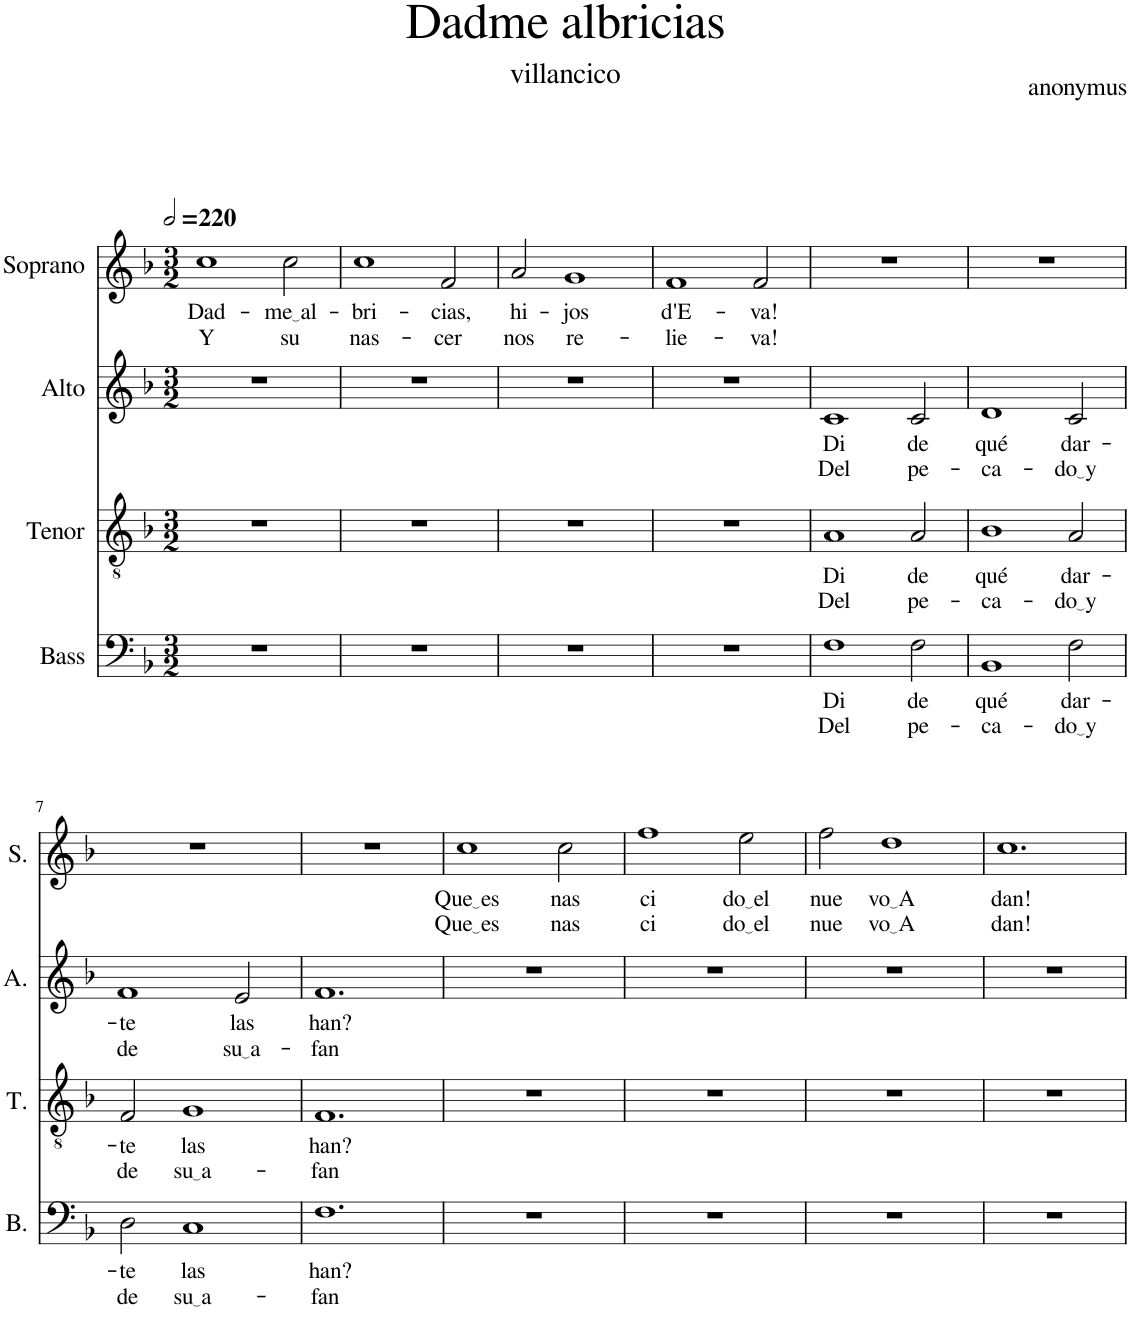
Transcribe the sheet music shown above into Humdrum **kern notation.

**kern	**text	**text	**kern	**text	**text	**kern	**text	**text	**kern	**text	**text
*part4	*part4	*part4	*part3	*part3	*part3	*part2	*part2	*part2	*part1	*part1	*part1
*staff4	*staff4	*staff4	*staff3	*staff3	*staff3	*staff2	*staff2	*staff2	*staff1	*staff1	*staff1
*I"Bass	*	*	*I"Tenor	*	*	*I"Alto	*	*	*I"Soprano	*	*
*I'B.	*	*	*I'T.	*	*	*I'A.	*	*	*I'S.	*	*
*clefF4	*	*	*clefGv2	*	*	*clefG2	*	*	*clefG2	*	*
*k[b-]	*	*	*k[b-]	*	*	*k[b-]	*	*	*k[b-]	*	*
*M3/2	*	*	*M3/2	*	*	*M3/2	*	*	*M3/2	*	*
*MM440	*	*	*MM440	*	*	*MM440	*	*	*MM440	*	*
=1	=1	=1	=1	=1	=1	=1	=1	=1	=1	=1	=1
!	!	!	!	!	!	!	!	!	!	!LO:LY:b	!LO:LY:b
1.r	.	.	1.r	.	.	1.r	.	.	1cc	Dad-	Y
!	!	!	!	!	!	!	!	!	!	!LO:LY:b	!LO:LY:b
.	.	.	.	.	.	.	.	.	2cc\	me al	su
=2	=2	=2	=2	=2	=2	=2	=2	=2	=2	=2	=2
!	!	!	!	!	!	!	!	!	!	!LO:LY:b	!LO:LY:b
1.r	.	.	1.r	.	.	1.r	.	.	1cc	-bri-	nas-
!	!	!	!	!	!	!	!	!	!	!LO:LY:b	!LO:LY:b
.	.	.	.	.	.	.	.	.	2f/	-cias,	-cer
=3	=3	=3	=3	=3	=3	=3	=3	=3	=3	=3	=3
!	!	!	!	!	!	!	!	!	!	!LO:LY:b	!LO:LY:b
1.r	.	.	1.r	.	.	1.r	.	.	2a/	hi-	nos
!	!	!	!	!	!	!	!	!	!	!LO:LY:b	!LO:LY:b
.	.	.	.	.	.	.	.	.	1g	-jos	re-
=4	=4	=4	=4	=4	=4	=4	=4	=4	=4	=4	=4
!	!	!	!	!	!	!	!	!	!	!LO:LY:b	!LO:LY:b
1.r	.	.	1.r	.	.	1.r	.	.	1f	d'E-	-lie-
!	!	!	!	!	!	!	!	!	!	!LO:LY:b	!LO:LY:b
.	.	.	.	.	.	.	.	.	2f/	-va!	-va!
=5	=5	=5	=5	=5	=5	=5	=5	=5	=5	=5	=5
!	!LO:LY:b	!LO:LY:b	!	!LO:LY:b	!LO:LY:b	!	!LO:LY:b	!LO:LY:b	!	!	!
1F	Di	Del	1A	Di	Del	1c	Di	Del	1.r	.	.
!	!LO:LY:b	!LO:LY:b	!	!LO:LY:b	!LO:LY:b	!	!LO:LY:b	!LO:LY:b	!	!	!
2F\	de	pe-	2A/	de	pe-	2c/	de	pe-	.	.	.
=6	=6	=6	=6	=6	=6	=6	=6	=6	=6	=6	=6
!	!LO:LY:b	!LO:LY:b	!	!LO:LY:b	!LO:LY:b	!	!LO:LY:b	!LO:LY:b	!	!	!
1BB-	qué	-ca-	1B-	qué	-ca-	1d	qué	-ca-	1.r	.	.
!	!LO:LY:b	!LO:LY:b	!	!LO:LY:b	!LO:LY:b	!	!LO:LY:b	!LO:LY:b	!	!	!
2F\	dar-	do y	2A/	dar-	do y	2c/	dar-	do y	.	.	.
!!LO:LB:g=z
=7	=7	=7	=7	=7	=7	=7	=7	=7	=7	=7	=7
!	!LO:LY:b	!LO:LY:b	!	!LO:LY:b	!LO:LY:b	!	!LO:LY:b	!LO:LY:b	!	!	!
2D\	-te	de	2F/	-te	de	1f	-te	de	1.r	.	.
!	!LO:LY:b	!LO:LY:b	!	!LO:LY:b	!LO:LY:b	!	!	!	!	!	!
1C	las	su a	1G	las	su a	.	.	.	.	.	.
!	!	!	!	!	!	!	!LO:LY:b	!LO:LY:b	!	!	!
.	.	.	.	.	.	2e/	las	su a	.	.	.
=8	=8	=8	=8	=8	=8	=8	=8	=8	=8	=8	=8
!	!LO:LY:b	!LO:LY:b	!	!LO:LY:b	!LO:LY:b	!	!LO:LY:b	!LO:LY:b	!	!	!
1.F	han?	-fan	1.F	han?	-fan	1.f	han?	-fan	1.r	.	.
=9	=9	=9	=9	=9	=9	=9	=9	=9	=9	=9	=9
!	!	!	!	!	!	!	!	!	!	!LO:LY:b	!LO:LY:b
1.r	.	.	1.r	.	.	1.r	.	.	1cc	Que es	Que es
!	!	!	!	!	!	!	!	!	!	!LO:LY:b	!LO:LY:b
.	.	.	.	.	.	.	.	.	2cc\	nas	nas
=10	=10	=10	=10	=10	=10	=10	=10	=10	=10	=10	=10
!	!	!	!	!	!	!	!	!	!	!LO:LY:b	!LO:LY:b
1.r	.	.	1.r	.	.	1.r	.	.	1ff	ci	ci
!	!	!	!	!	!	!	!	!	!	!LO:LY:b	!LO:LY:b
.	.	.	.	.	.	.	.	.	2ee\	do el	do el
=11	=11	=11	=11	=11	=11	=11	=11	=11	=11	=11	=11
!	!	!	!	!	!	!	!	!	!	!LO:LY:b	!LO:LY:b
1.r	.	.	1.r	.	.	1.r	.	.	2ff\	nue	nue
!	!	!	!	!	!	!	!	!	!	!LO:LY:b	!LO:LY:b
.	.	.	.	.	.	.	.	.	1dd	vo A	vo A
=12	=12	=12	=12	=12	=12	=12	=12	=12	=12	=12	=12
!	!	!	!	!	!	!	!	!	!	!LO:LY:b	!LO:LY:b
1.r	.	.	1.r	.	.	1.r	.	.	1.cc	dan!	dan!
=	=	=	=	=	=	=	=	=	=	=	=
*-	*-	*-	*-	*-	*-	*-	*-	*-	*-	*-	*-
